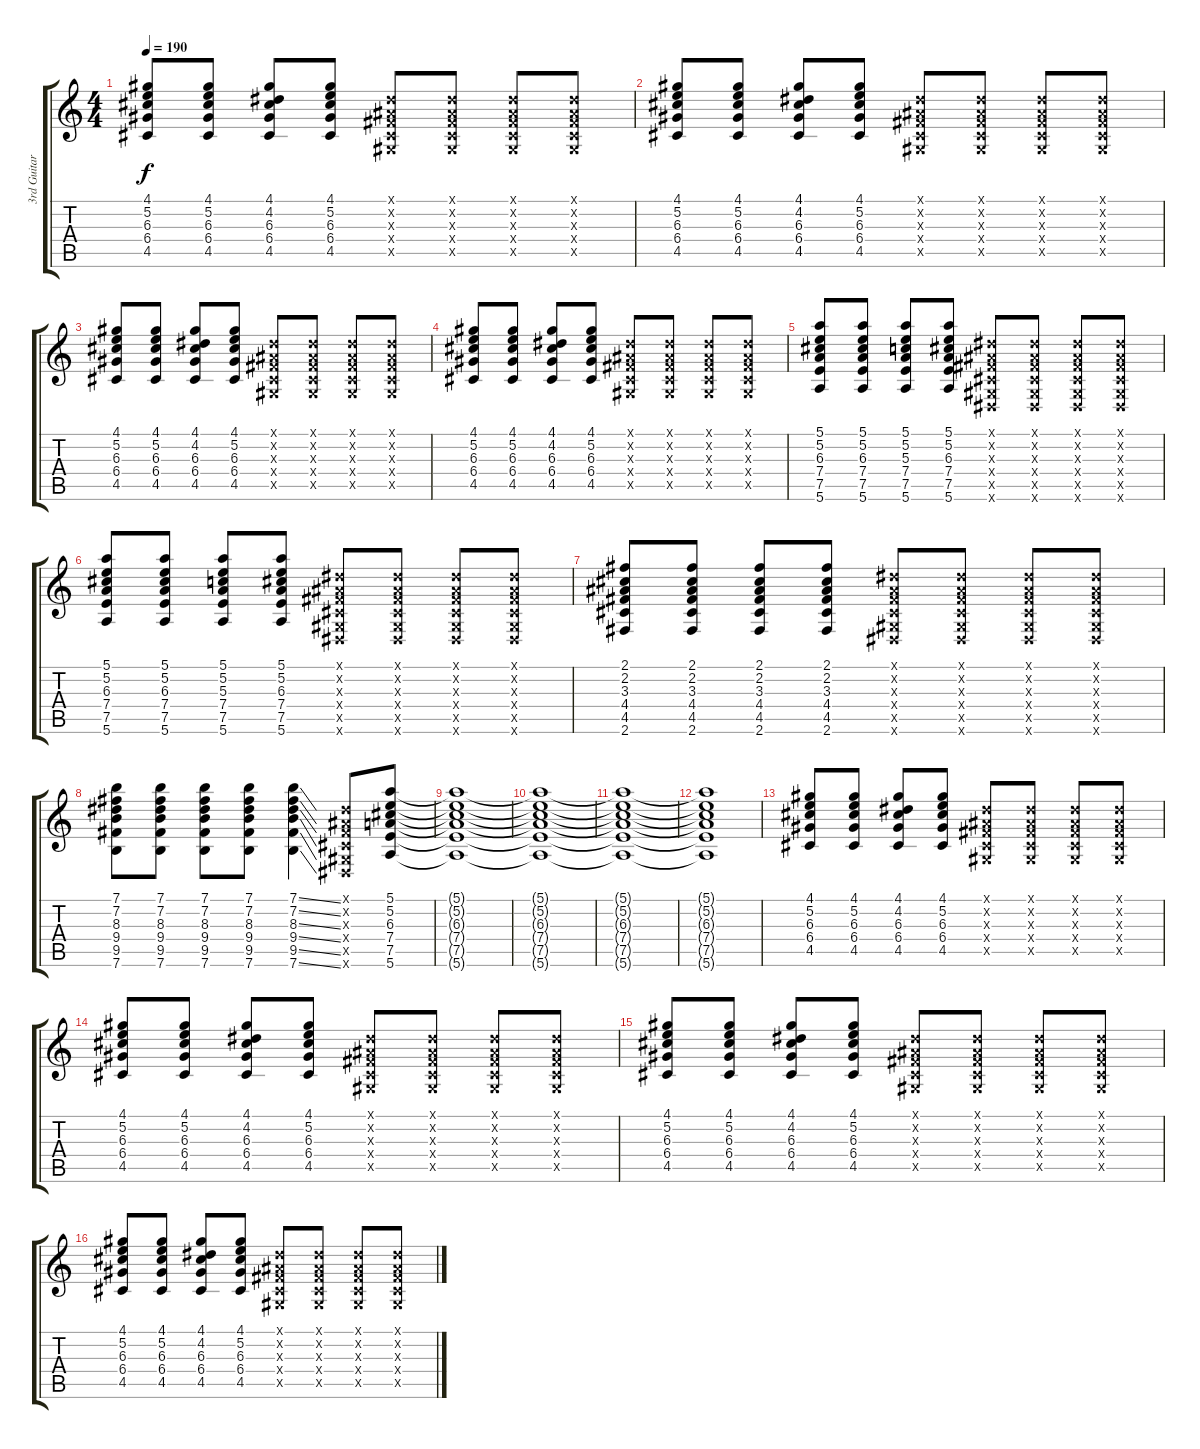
\track ("3rd Guitar" "3rd Guitar") {instrument distortionguitar}
\staff {score tabs}
\tuning (E4 B3 G3 D3 A2 E2) {hide}
\ts (4 4)
\tempo 190
\clef g2
\ks c
(4.1 5.2 6.3 6.4 4.5).8{dy f} (4.1 5.2 6.3 6.4 4.5).8 (4.1 4.2 6.3 6.4 4.5).8 (4.1 5.2 6.3 6.4 4.5).8 (-1.1{x} -1.2{x} -1.3{x} -1.4{x} -1.5{x}).8 (-1.1{x} -1.2{x} -1.3{x} -1.4{x} -1.5{x}).8 (-1.1{x} -1.2{x} -1.3{x} -1.4{x} -1.5{x}).8 (-1.1{x} -1.2{x} -1.3{x} -1.4{x} -1.5{x}).8 |
(4.1 5.2 6.3 6.4 4.5).8 (4.1 5.2 6.3 6.4 4.5).8 (4.1 4.2 6.3 6.4 4.5).8 (4.1 5.2 6.3 6.4 4.5).8 (-1.1{x} -1.2{x} -1.3{x} -1.4{x} -1.5{x}).8 (-1.1{x} -1.2{x} -1.3{x} -1.4{x} -1.5{x}).8 (-1.1{x} -1.2{x} -1.3{x} -1.4{x} -1.5{x}).8 (-1.1{x} -1.2{x} -1.3{x} -1.4{x} -1.5{x}).8 |
(4.1 5.2 6.3 6.4 4.5).8 (4.1 5.2 6.3 6.4 4.5).8 (4.1 4.2 6.3 6.4 4.5).8 (4.1 5.2 6.3 6.4 4.5).8 (-1.1{x} -1.2{x} -1.3{x} -1.4{x} -1.5{x}).8 (-1.1{x} -1.2{x} -1.3{x} -1.4{x} -1.5{x}).8 (-1.1{x} -1.2{x} -1.3{x} -1.4{x} -1.5{x}).8 (-1.1{x} -1.2{x} -1.3{x} -1.4{x} -1.5{x}).8 |
(4.1 5.2 6.3 6.4 4.5).8 (4.1 5.2 6.3 6.4 4.5).8 (4.1 4.2 6.3 6.4 4.5).8 (4.1 5.2 6.3 6.4 4.5).8 (-1.1{x} -1.2{x} -1.3{x} -1.4{x} -1.5{x}).8 (-1.1{x} -1.2{x} -1.3{x} -1.4{x} -1.5{x}).8 (-1.1{x} -1.2{x} -1.3{x} -1.4{x} -1.5{x}).8 (-1.1{x} -1.2{x} -1.3{x} -1.4{x} -1.5{x}).8 |
(5.1 5.2 6.3 7.4 7.5 5.6).8 (5.1 5.2 6.3 7.4 7.5 5.6).8 (5.1 5.2 5.3 7.4 7.5 5.6).8 (5.1 5.2 6.3 7.4 7.5 5.6).8 (-1.1{x} -1.2{x} -1.3{x} -1.4{x} -1.5{x} -1.6{x}).8 (-1.1{x} -1.2{x} -1.3{x} -1.4{x} -1.5{x} -1.6{x}).8 (-1.1{x} -1.2{x} -1.3{x} -1.4{x} -1.5{x} -1.6{x}).8 (-1.1{x} -1.2{x} -1.3{x} -1.4{x} -1.5{x} -1.6{x}).8 |
(5.1 5.2 6.3 7.4 7.5 5.6).8 (5.1 5.2 6.3 7.4 7.5 5.6).8 (5.1 5.2 5.3 7.4 7.5 5.6).8 (5.1 5.2 6.3 7.4 7.5 5.6).8 (-1.1{x} -1.2{x} -1.3{x} -1.4{x} -1.5{x} -1.6{x}).8 (-1.1{x} -1.2{x} -1.3{x} -1.4{x} -1.5{x} -1.6{x}).8 (-1.1{x} -1.2{x} -1.3{x} -1.4{x} -1.5{x} -1.6{x}).8 (-1.1{x} -1.2{x} -1.3{x} -1.4{x} -1.5{x} -1.6{x}).8 |
(2.1 2.2 3.3 4.4 4.5 2.6).8 (2.1 2.2 3.3 4.4 4.5 2.6).8 (2.1 2.2 3.3 4.4 4.5 2.6).8 (2.1 2.2 3.3 4.4 4.5 2.6).8 (-1.1{x} -1.2{x} -1.3{x} -1.4{x} -1.5{x} -1.6{x}).8 (-1.1{x} -1.2{x} -1.3{x} -1.4{x} -1.5{x} -1.6{x}).8 (-1.1{x} -1.2{x} -1.3{x} -1.4{x} -1.5{x} -1.6{x}).8 (-1.1{x} -1.2{x} -1.3{x} -1.4{x} -1.5{x} -1.6{x}).8 |
(7.1 7.2 8.3 9.4 9.5 7.6).8 (7.1 7.2 8.3 9.4 9.5 7.6).8 (7.1 7.2 8.3 9.4 9.5 7.6).8 (7.1 7.2 8.3 9.4 9.5 7.6).8 (7.1{ss} 7.2{ss} 8.3{ss} 9.4{ss} 9.5{ss} 7.6{ss}).4 (-1.1{x} -1.2{x} -1.3{x} -1.4{x} -1.5{x} -1.6{x}).8 (5.1 5.2 6.3 7.4 7.5 5.6).8 |
(5.1{t} 5.2{t} 6.3{t} 7.4{t} 7.5{t} 5.6{t}).1 |
(5.1{t} 5.2{t} 6.3{t} 7.4{t} 7.5{t} 5.6{t}).1 |
(5.1{t} 5.2{t} 6.3{t} 7.4{t} 7.5{t} 5.6{t}).1 |
(5.1{t} 5.2{t} 6.3{t} 7.4{t} 7.5{t} 5.6{t}).1 |
(4.1 5.2 6.3 6.4 4.5).8 (4.1 5.2 6.3 6.4 4.5).8 (4.1 4.2 6.3 6.4 4.5).8 (4.1 5.2 6.3 6.4 4.5).8 (-1.1{x} -1.2{x} -1.3{x} -1.4{x} -1.5{x}).8 (-1.1{x} -1.2{x} -1.3{x} -1.4{x} -1.5{x}).8 (-1.1{x} -1.2{x} -1.3{x} -1.4{x} -1.5{x}).8 (-1.1{x} -1.2{x} -1.3{x} -1.4{x} -1.5{x}).8 |
(4.1 5.2 6.3 6.4 4.5).8 (4.1 5.2 6.3 6.4 4.5).8 (4.1 4.2 6.3 6.4 4.5).8 (4.1 5.2 6.3 6.4 4.5).8 (-1.1{x} -1.2{x} -1.3{x} -1.4{x} -1.5{x}).8 (-1.1{x} -1.2{x} -1.3{x} -1.4{x} -1.5{x}).8 (-1.1{x} -1.2{x} -1.3{x} -1.4{x} -1.5{x}).8 (-1.1{x} -1.2{x} -1.3{x} -1.4{x} -1.5{x}).8 |
(4.1 5.2 6.3 6.4 4.5).8 (4.1 5.2 6.3 6.4 4.5).8 (4.1 4.2 6.3 6.4 4.5).8 (4.1 5.2 6.3 6.4 4.5).8 (-1.1{x} -1.2{x} -1.3{x} -1.4{x} -1.5{x}).8 (-1.1{x} -1.2{x} -1.3{x} -1.4{x} -1.5{x}).8 (-1.1{x} -1.2{x} -1.3{x} -1.4{x} -1.5{x}).8 (-1.1{x} -1.2{x} -1.3{x} -1.4{x} -1.5{x}).8 |
(4.1 5.2 6.3 6.4 4.5).8 (4.1 5.2 6.3 6.4 4.5).8 (4.1 4.2 6.3 6.4 4.5).8 (4.1 5.2 6.3 6.4 4.5).8 (-1.1{x} -1.2{x} -1.3{x} -1.4{x} -1.5{x}).8 (-1.1{x} -1.2{x} -1.3{x} -1.4{x} -1.5{x}).8 (-1.1{x} -1.2{x} -1.3{x} -1.4{x} -1.5{x}).8 (-1.1{x} -1.2{x} -1.3{x} -1.4{x} -1.5{x}).8
